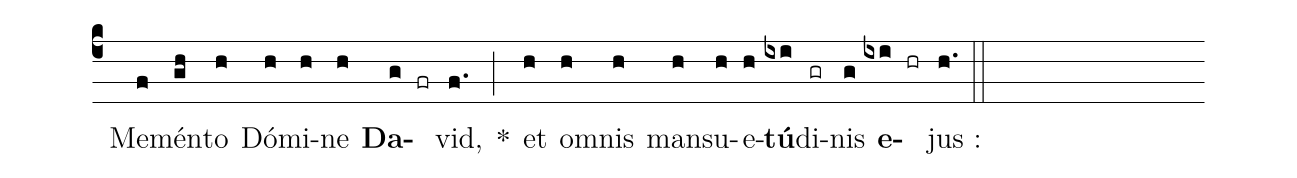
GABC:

%%
(c4) () Me(f)mén(gh)to(h) Dó(h)mi(h)ne(h) <b>Da</b>(g)(fr)vid,(f.) *(;) et(h) om(h)nis(h) man(h)su(h)e(h)<b>tú</b>(ixi)di(gr)nis(g) <b>e</b>(ixi)(hr)jus :(h.) (::)
